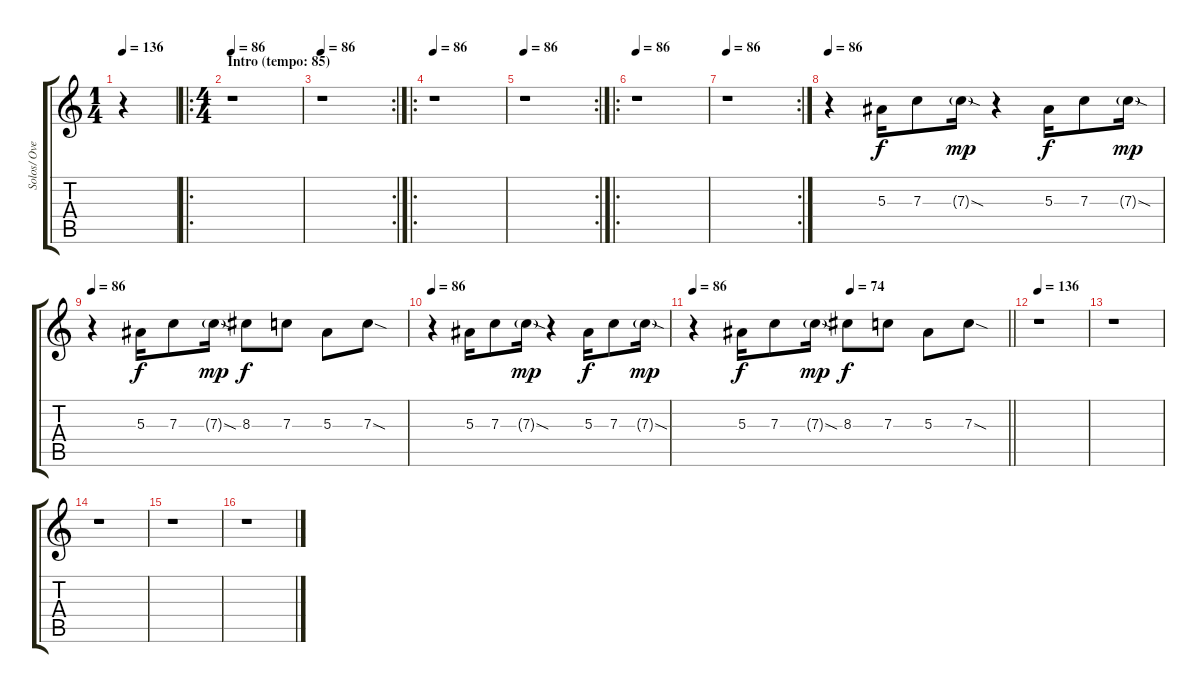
\track ("Solos/ Overdubs" "Solos/ Ove") {instrument distortionguitar}
\staff {score tabs}
\tuning (D4 A3 F3 C3 G2 C2) {hide}
\ts (1 4)
\tempo 136
\tempo 86
\tempo 136
\clef g2
\ks c
r.4{dy f instrument distortionguitar} |
\ro
\ts (4 4)
\section ("" "Intro (tempo: 85)")
\tempo 86
r.1 |
\rc 2
\tempo 86
r.1 |
\ro
\tempo 86
r.1 |
\rc 2
\tempo 86
r.1 |
\ro
\tempo 86
r.1 |
\rc 2
\tempo 86
r.1 |
\tempo 86
r.4 5.3.16 7.3.8 7.3{sod g}.16{dy mp} r.4 5.3.16{dy f} 7.3.8 7.3{sod g}.16{dy mp} |
\tempo 86
r.4 5.3.16{dy f} 7.3.8 7.3{sod g}.16{dy mp} 8.3.8{dy f} 7.3.8 5.3.8 7.3{sod}.8 |
\tempo 86
r.4 5.3.16 7.3.8 7.3{sod g}.16{dy mp} r.4 5.3.16{dy f} 7.3.8 7.3{sod g}.16{dy mp} |
\tempo 86
\tempo (74 0.5)
\barLineRight lightlight
r.4 5.3.16{dy f} 7.3.8 7.3{sod g}.16{dy mp} 8.3.8{dy f} 7.3.8 5.3.8 7.3{sod}.8 |
\tempo 136
r.1 |
r.1 |
r.1 |
r.1 |
r.1
